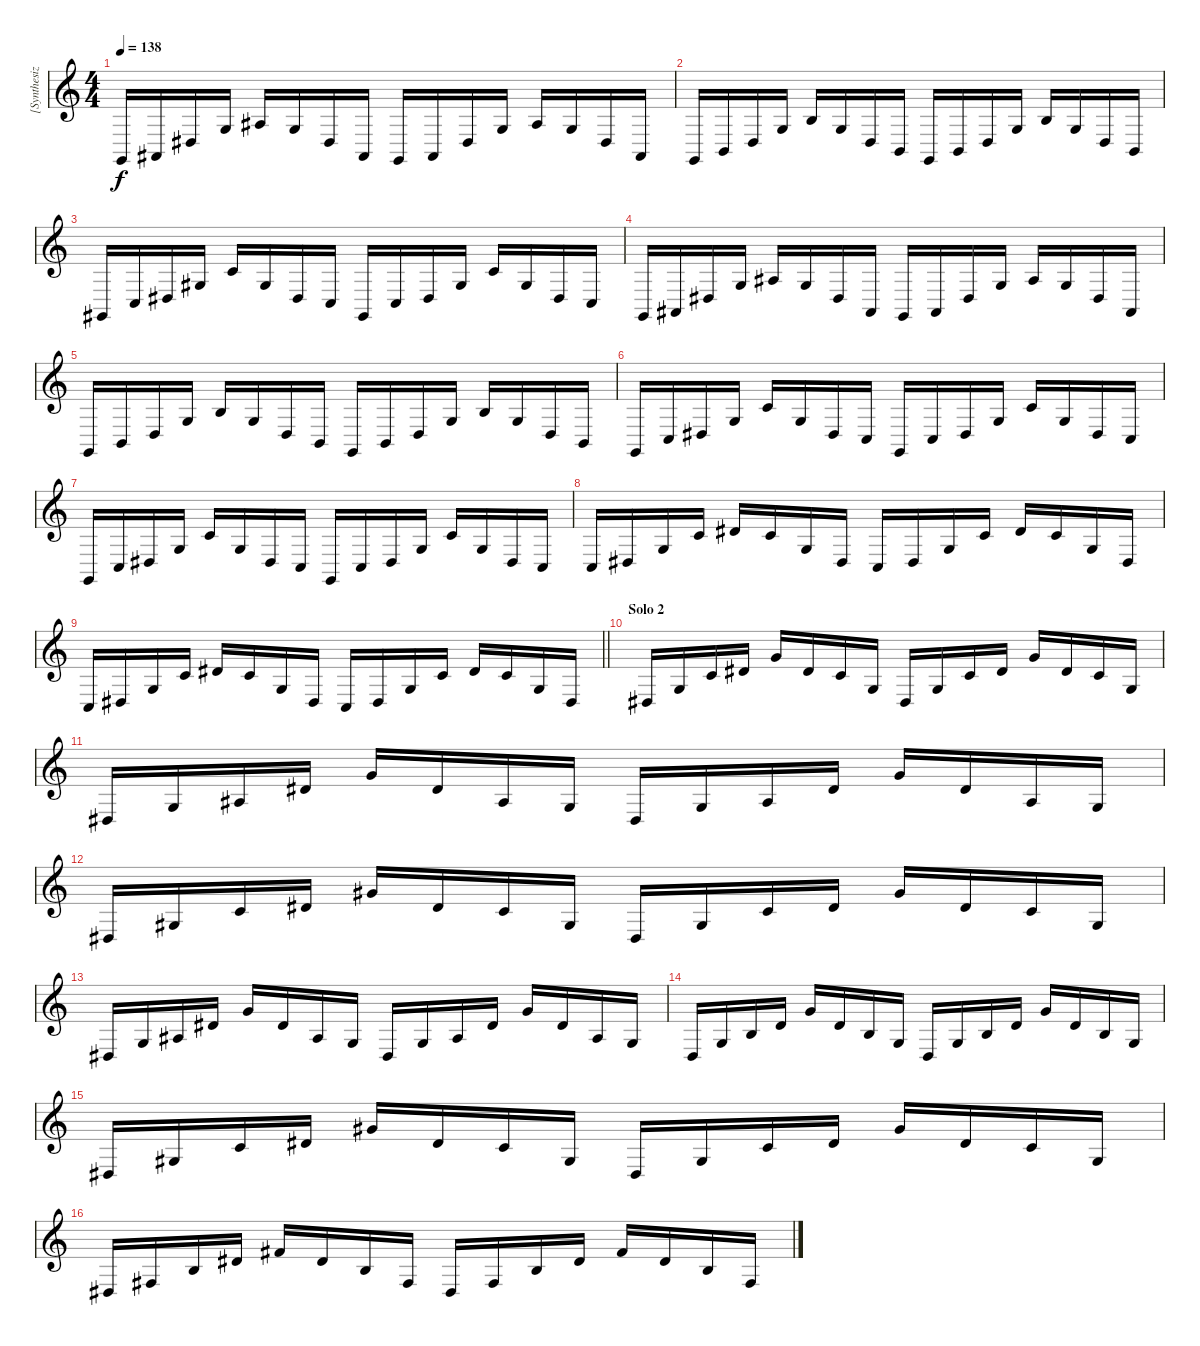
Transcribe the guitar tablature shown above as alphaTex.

\track ("[Synthesizer: RH]" "[Synthesiz") {instrument lead2sawtooth}
\staff {score}
\tuning (E4 B3 G3 D3 A2 E2) {hide}
\ts (4 4)
\tempo 138
\clef g2
\ks c
3.6.16{dy f} 1.5.16 1.4.16 5.4.16 3.3.16 5.4.16 1.4.16 1.5.16 3.6.16 1.5.16 1.4.16 5.4.16 3.3.16 5.4.16 1.4.16 1.5.16 |
3.6.16 2.5.16 0.4.16 5.4.16 4.3.16 5.4.16 0.4.16 2.5.16 3.6.16 2.5.16 0.4.16 5.4.16 4.3.16 5.4.16 0.4.16 2.5.16 |
4.6.16 3.5.16 1.4.16 1.3.16 5.3.16 1.3.16 1.4.16 3.5.16 4.6.16 3.5.16 1.4.16 1.3.16 5.3.16 1.3.16 1.4.16 3.5.16 |
3.6.16 1.5.16 1.4.16 5.4.16 3.3.16 5.4.16 1.4.16 1.5.16 3.6.16 1.5.16 1.4.16 5.4.16 3.3.16 5.4.16 1.4.16 1.5.16 |
3.6.16 2.5.16 0.4.16 5.4.16 4.3.16 5.4.16 0.4.16 2.5.16 3.6.16 2.5.16 0.4.16 5.4.16 4.3.16 5.4.16 0.4.16 2.5.16 |
3.6.16 3.5.16 1.4.16 5.4.16 5.3.16 5.4.16 1.4.16 3.5.16 3.6.16 3.5.16 1.4.16 5.4.16 5.3.16 5.4.16 1.4.16 3.5.16 |
3.6.16 3.5.16 1.4.16 5.4.16 5.3.16 5.4.16 1.4.16 3.5.16 3.6.16 3.5.16 1.4.16 5.4.16 5.3.16 5.4.16 1.4.16 3.5.16 |
3.5.16 1.4.16 5.4.16 5.3.16 4.2.16 5.3.16 5.4.16 1.4.16 3.5.16 1.4.16 5.4.16 5.3.16 4.2.16 5.3.16 5.4.16 1.4.16 |
\barLineRight lightlight
3.5.16 1.4.16 5.4.16 5.3.16 4.2.16 5.3.16 5.4.16 1.4.16 3.5.16 1.4.16 5.4.16 5.3.16 4.2.16 5.3.16 5.4.16 1.4.16 |
\section ("" "Solo 2")
1.4.16 5.4.16 5.3.16 4.2.16 3.1.16 4.2.16 5.3.16 5.4.16 1.4.16 5.4.16 5.3.16 4.2.16 3.1.16 4.2.16 5.3.16 5.4.16 |
1.4.16 5.4.16 3.3.16 4.2.16 3.1.16 4.2.16 3.3.16 5.4.16 1.4.16 5.4.16 3.3.16 4.2.16 3.1.16 4.2.16 3.3.16 5.4.16 |
1.4.16 1.3.16 5.3.16 4.2.16 4.1.16 4.2.16 5.3.16 1.3.16 1.4.16 1.3.16 5.3.16 4.2.16 4.1.16 4.2.16 5.3.16 1.3.16 |
1.4.16 5.4.16 3.3.16 4.2.16 3.1.16 4.2.16 3.3.16 5.4.16 1.4.16 5.4.16 3.3.16 4.2.16 3.1.16 4.2.16 3.3.16 5.4.16 |
0.4.16 5.4.16 4.3.16 3.2.16 3.1.16 3.2.16 4.3.16 5.4.16 0.4.16 5.4.16 4.3.16 3.2.16 3.1.16 3.2.16 4.3.16 5.4.16 |
1.4.16 1.3.16 5.3.16 4.2.16 4.1.16 4.2.16 5.3.16 1.3.16 1.4.16 1.3.16 5.3.16 4.2.16 4.1.16 4.2.16 5.3.16 1.3.16 |
1.4.16 4.4.16 4.3.16 4.2.16 2.1.16 4.2.16 4.3.16 4.4.16 1.4.16 4.4.16 4.3.16 4.2.16 2.1.16 4.2.16 4.3.16 4.4.16
